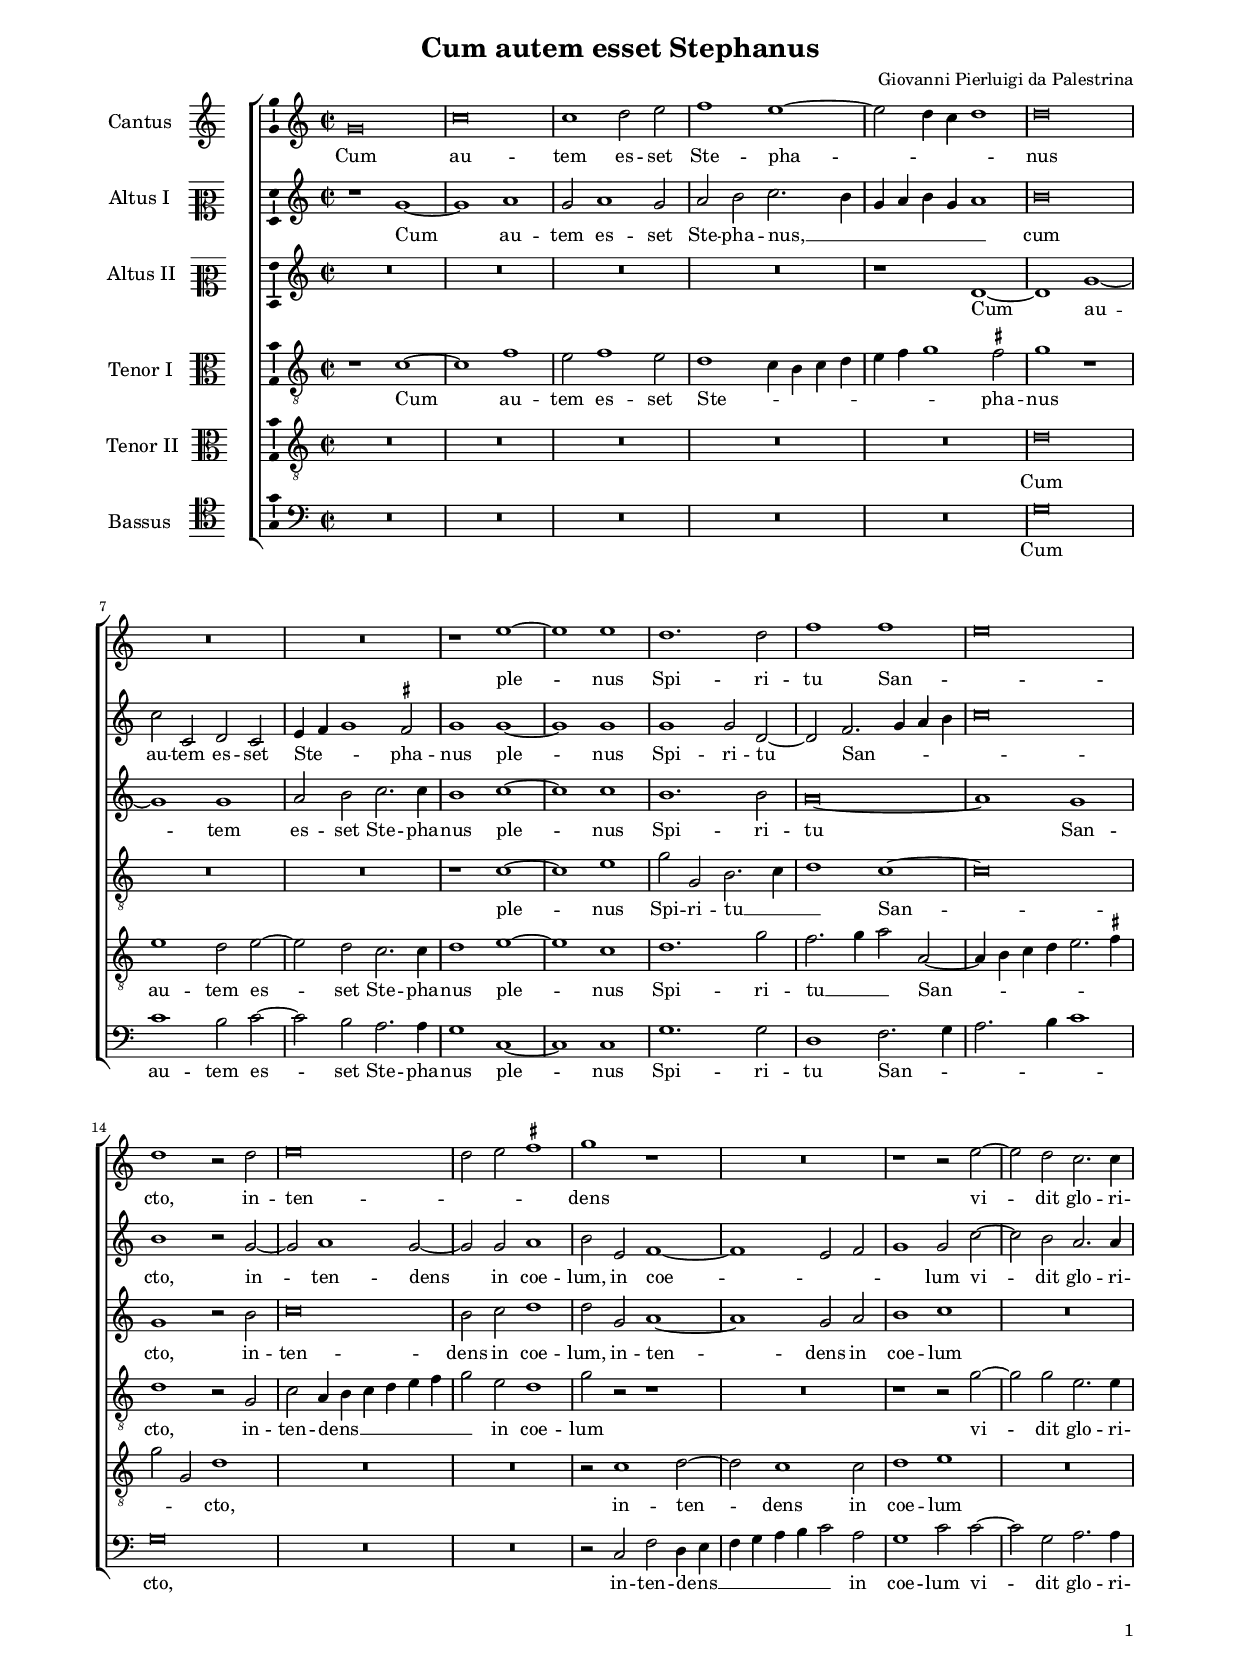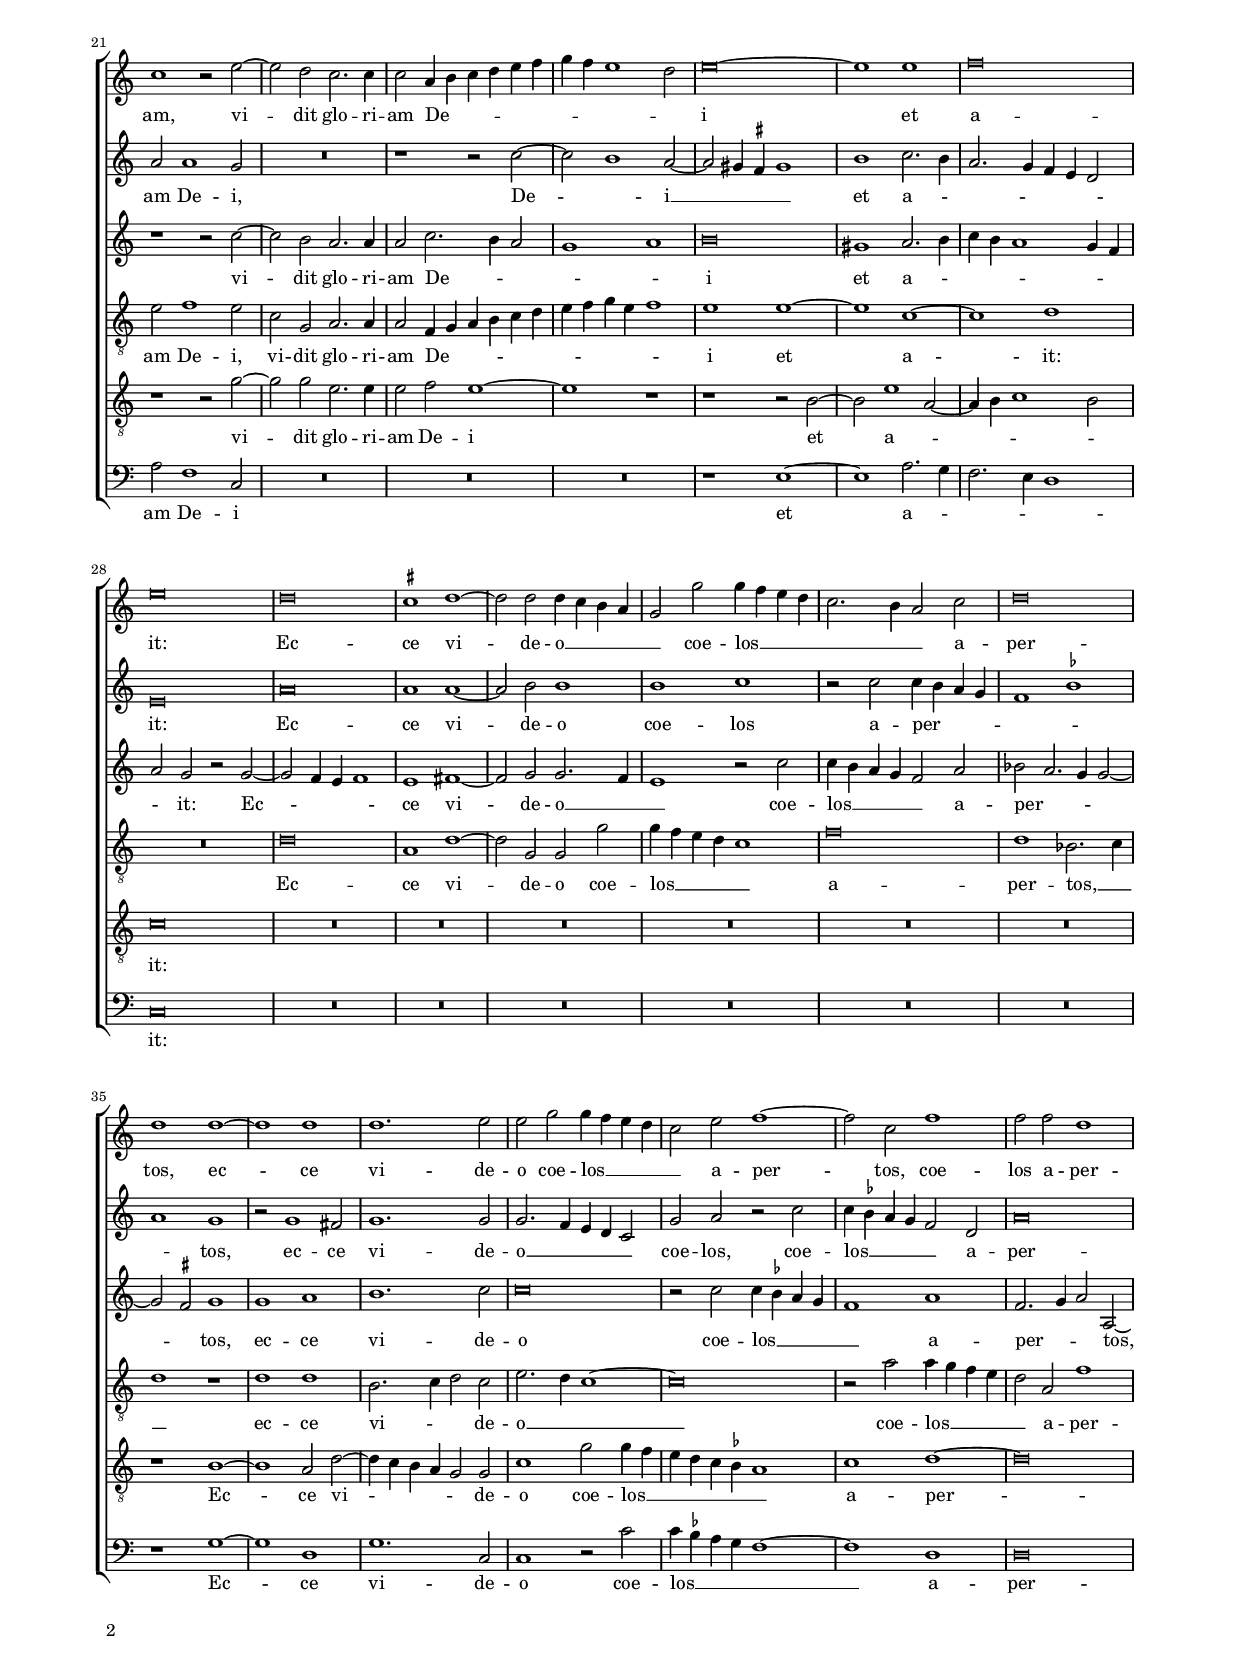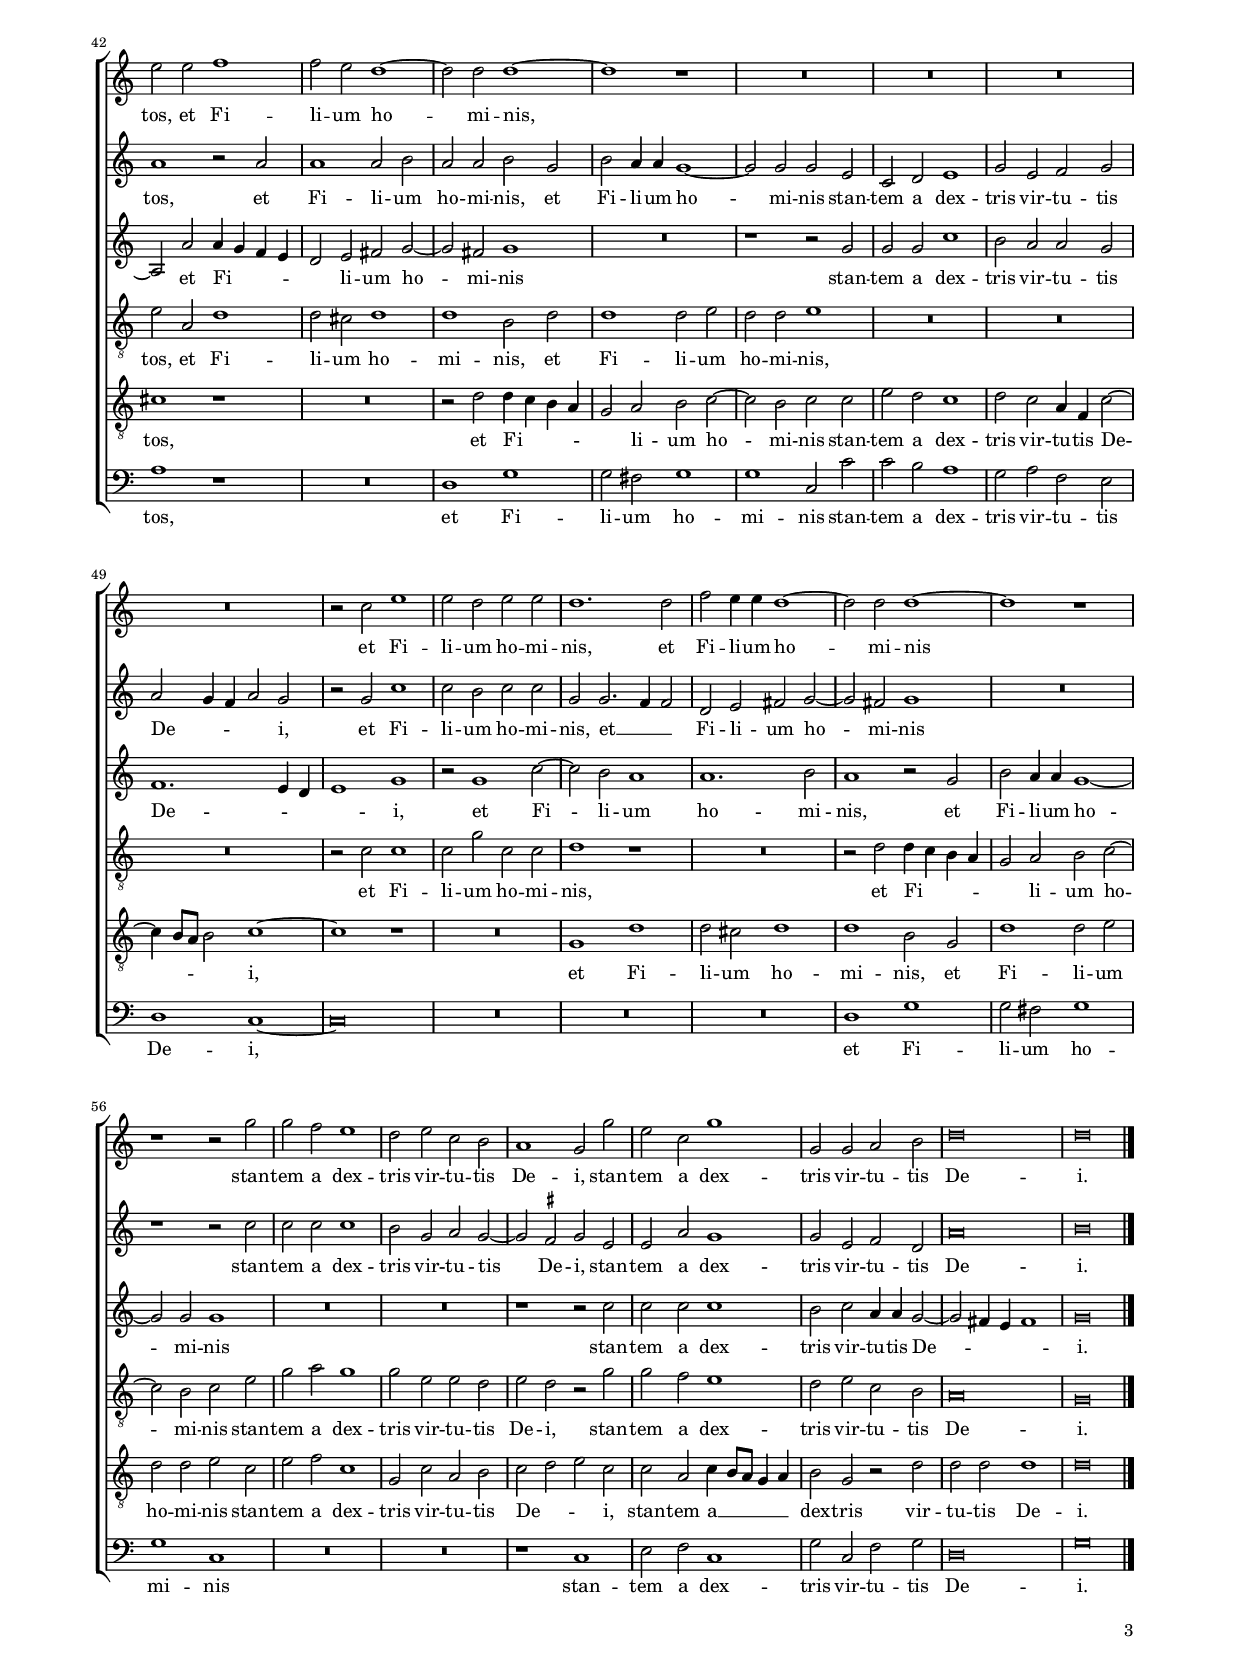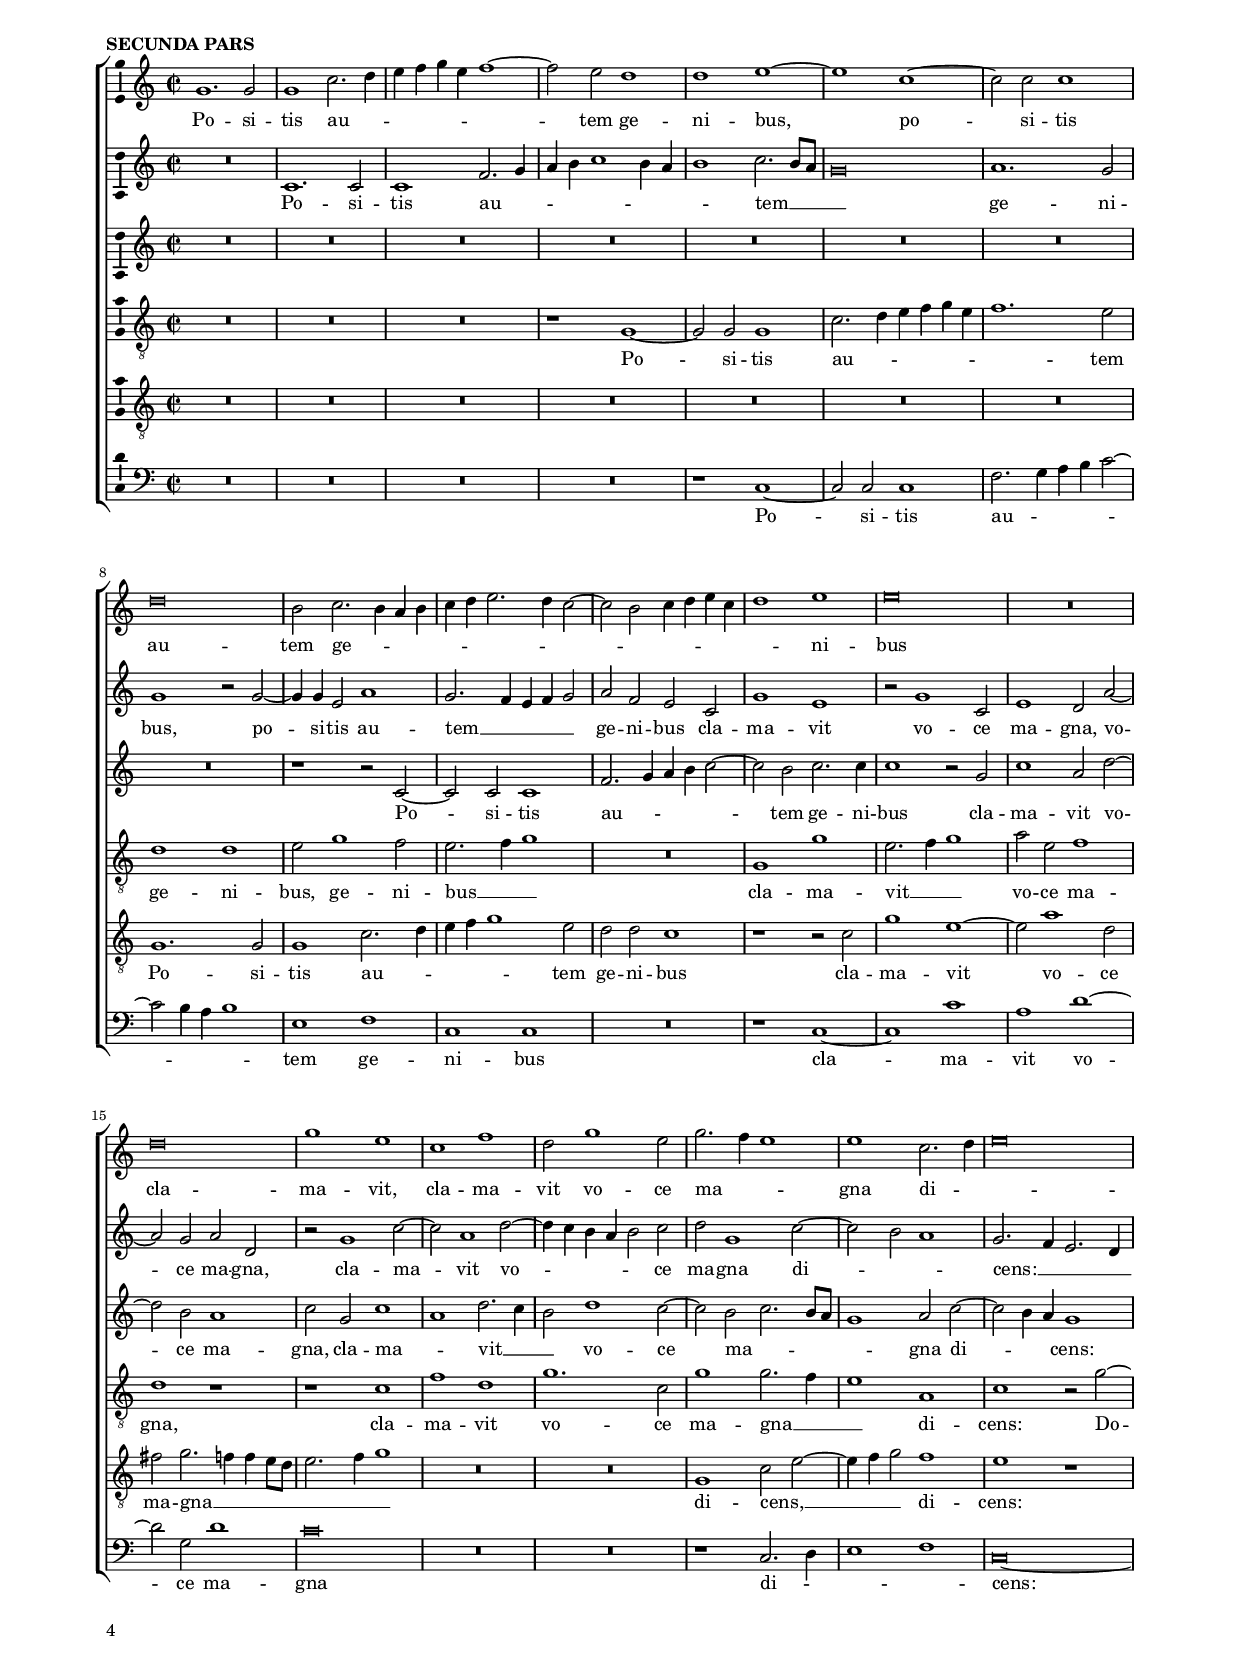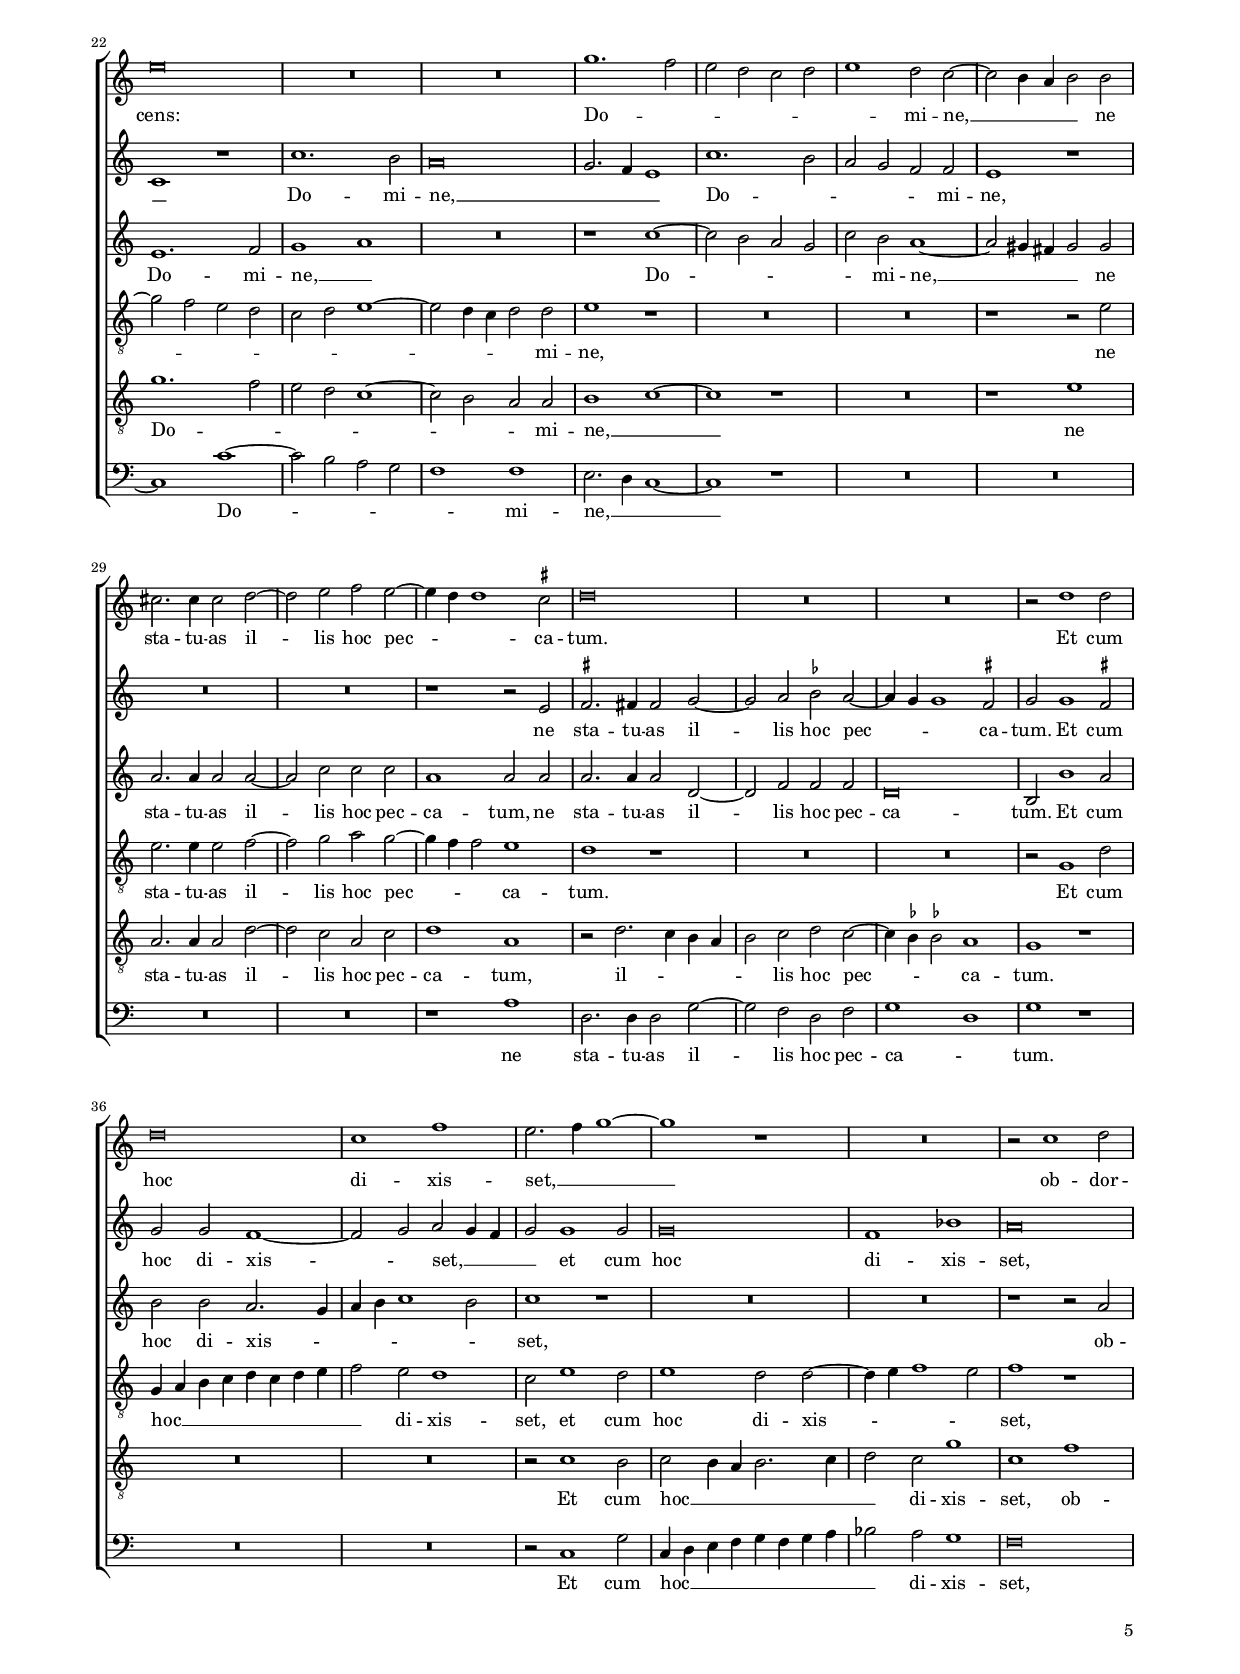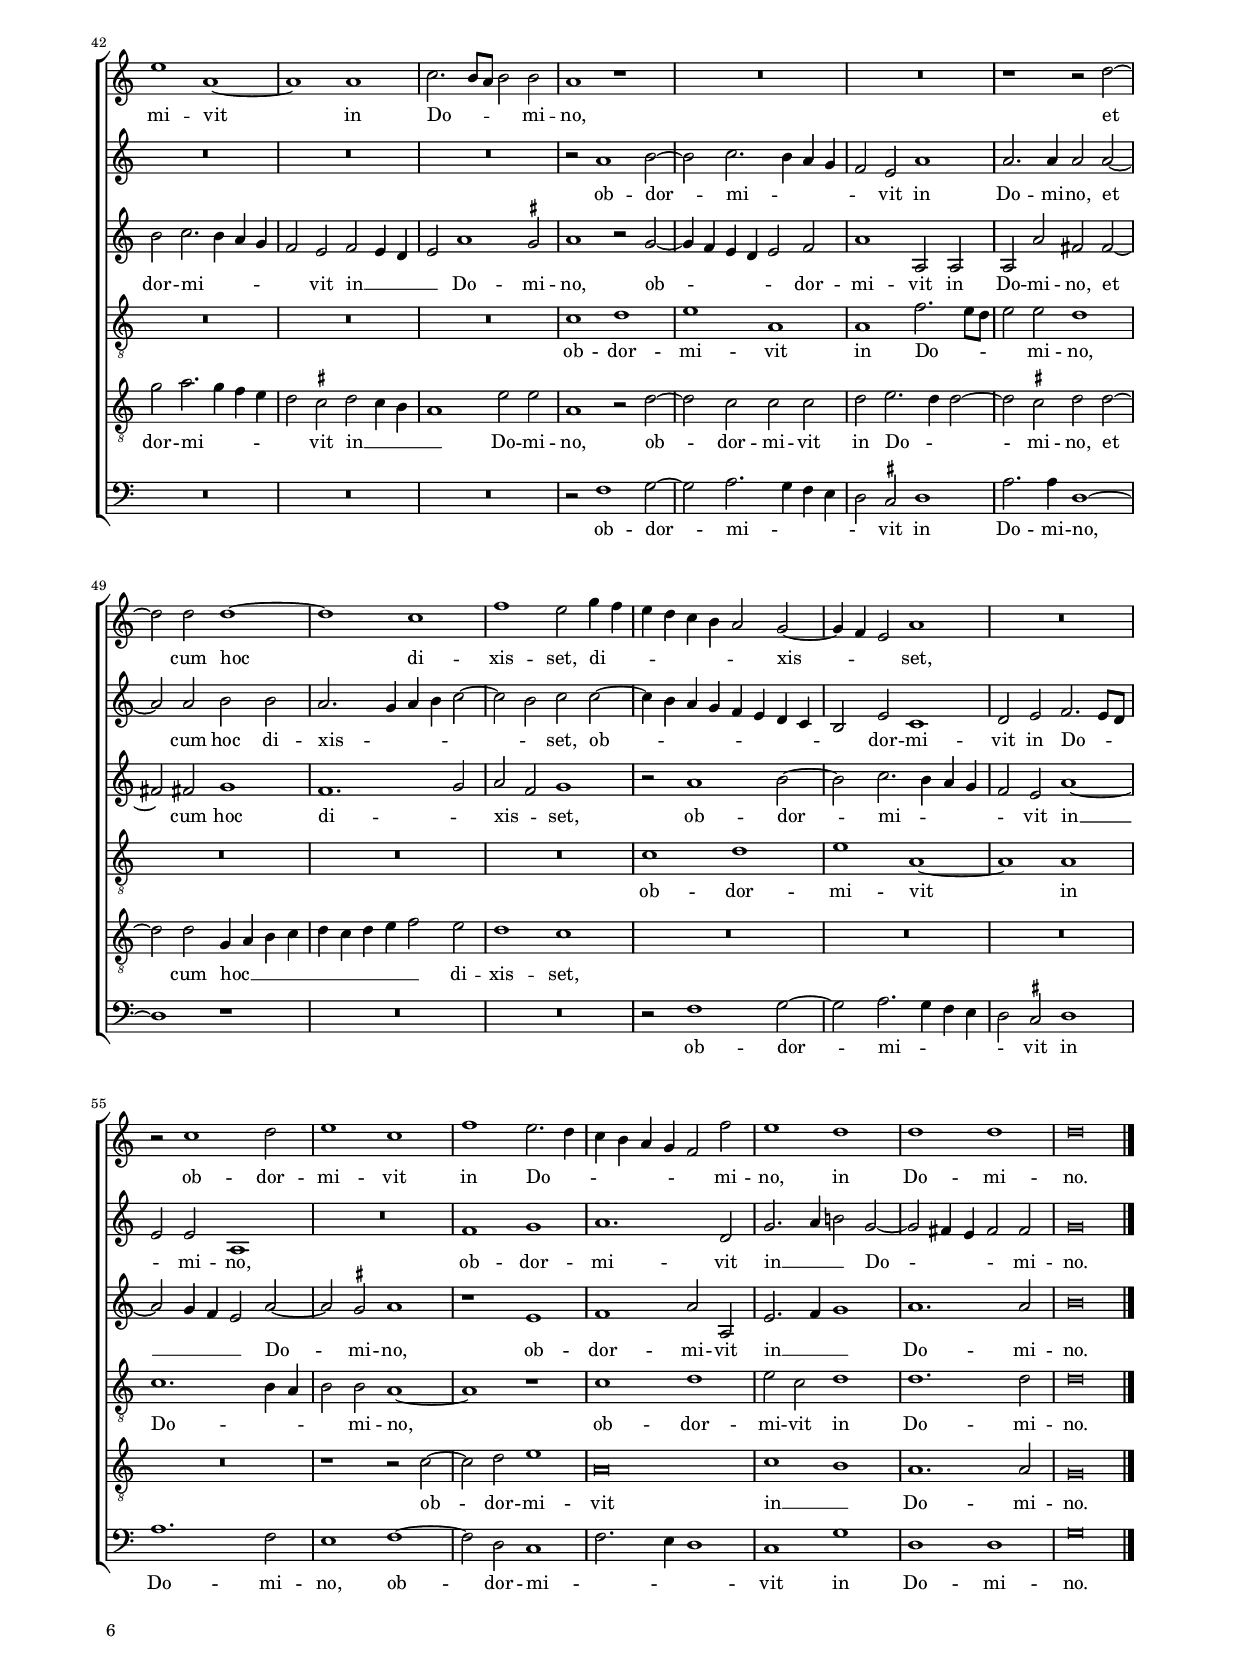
\header
{
  title="Cum autem esset Stephanus"
  composer="Giovanni Pierluigi da Palestrina"
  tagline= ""
}

\version "2.20.0"
\language deutsch
#(set-global-staff-size 15)
% #(set-default-paper-size "letter")
#(ly:set-option 'point-and-click #f)


	ficta = { \once \set suggestAccidentals = ##t }
	
	forget = #(define-music-function (music) (ly:music?) #{
		\accidentalStyle forget
		$music
		\accidentalStyle default
		#})

	m = \melisma
	me = \melismaEnd
 %	\mark \markup { \fontsize #-3 \note  #"1" #1 = \fontsize #-3 \note #"1." #1 }


\paper
	{
	top-margin = 1.5 \cm
	bottom-margin = 1 \cm
	left-margin = 1.8 \cm
	right-margin = 1.8 \cm
	ragged-bottom = ##f
	ragged-last-bottom = ##t
	print-page-number = ##f
	score-system-spacing = #'((basic-distance . 17) (minimum-distance . 14) (padding . 5) (strechability . 250))
	system-system-spacing = #'((basic-distance . 17) (minimum-distance . 14) (padding . 5) (strechability . 250))
    oddFooterMarkup=\markup   \fill-line { "" \fromproperty #'page:page-number-string }
    evenFooterMarkup=\markup  \fill-line { \fromproperty #'page:page-number-string "" }
    last-bottom-spacing = #'((basic-distance . 12) (minimum-distance . 7) (padding . 4))
	systems-per-page = 3
    page-count = 6
%	min-systems-per-page = 3
	}

global = {
	\key c \major
	\time 2/2 \set Score.measureLength = #(ly:make-moment 2/1)
    \set Score.tempoHideNote = ##t
    \tempo 2 = 90
    \skip 1*2*63  \bar "|."
	}


incipitcantus = \markup { \score {
	{
	\set Staff.instrumentName = \markup { \fontsize #1 "Cantus" }
	\key c \major
	\clef violin
	s4 \bar ""
	}
	\layout  {
	raggedright = ##t
	indent = 1.6 \cm
	line-width = 2.2 \cm
	\context { \Staff \remove Time_signature_engraver }
	\override Staff.Clef.Y-extent = #'(0 . 0)
	}} \hspace #1 }
      
      
incipitaltus = \markup { \score {
	{
	\set Staff.instrumentName = \markup { \fontsize #1 "Altus I" }
	\key c \major
	\clef mezzosoprano
	s4 \bar ""
	}
	\layout  {
	raggedright = ##t
	indent = 1.6 \cm
	line-width = 2.2 \cm
	\context { \Staff \remove Time_signature_engraver }
	\override Staff.Clef.Y-extent = #'(0 . 0)
	}} \hspace #1 }


incipitsextus = \markup { \score {
	{
	\set Staff.instrumentName = \markup { \fontsize #1 "Altus II" }
	\key c \major
	\clef mezzosoprano
	s4 \bar ""
	}
	\layout  {
	raggedright = ##t
	indent = 1.6 \cm
	line-width = 2.2 \cm
	\context { \Staff \remove Time_signature_engraver }
	\override Staff.Clef.Y-extent = #'(0 . 0)
	}} \hspace #1 }


incipittenor = \markup { \score {
	{
	\set Staff.instrumentName = \markup { \fontsize #1 "Tenor I" }
	\key c \major
	\clef alto
	s4 \bar ""
	}
	\layout  {
	raggedright = ##t
	indent = 1.6 \cm
	line-width = 2.2 \cm
	\context { \Staff \remove Time_signature_engraver }
	\override Staff.Clef.Y-extent = #'(0 . 0)
	}} \hspace #1 }
      
      
incipitquintus = \markup { \score {
	{
	\set Staff.instrumentName = \markup { \fontsize #1 "Tenor II" }
	\key c \major
	\clef alto
	s4 \bar ""
	}
	\layout  {
	raggedright = ##t
	indent = 1.6 \cm
	line-width = 2.2 \cm
	\context { \Staff \remove Time_signature_engraver }
	\override Staff.Clef.Y-extent = #'(0 . 0)
	}} \hspace #1 }
      
      
incipitbassus = \markup { \score {
	{
	\set Staff.instrumentName = \markup { \fontsize #1 "Bassus" }
	\key c \major
	\clef tenor
	s4 \bar ""
	}
	\layout  {
	raggedright = ##t
	indent = 1.6 \cm
	line-width = 2.2 \cm
	\context { \Staff \remove Time_signature_engraver }
	\override Staff.Clef.Y-extent = #'(0 . 0)
	}} \hspace #1 }


cantus =  \relative c''
	{
	g\breve
	c\breve
	c1 d2 e
	f1 e~
%5
	e2 d4 c d1 |
	d\breve
	R\breve
	R\breve
	r1 e~
%10
	e1 e |
	d1. d2
	f1 f
	e\breve
	d1 r2 d
%15
	e\breve |
	d2 e \ficta fis1
	g1 r
	R\breve
	r1 r2 e~
%20
	e2 d c2. c4 |
	c1 r2 e~
	e2 d c2. c4
	c2 a4 h c d e f
	g4 f e1 d2
%25
	e\breve~ |
	e1 e
	f\breve
	e\breve
	d\breve
%30
	\ficta cis1 d~ |
	d2 d d4 c h a
	g2 g' g4 f e d
	c2. h4 a2 c
	d\breve
%35
	d1 d~ |
	d1 d
    d1. e2	
	e2 g g4 f e d
	c2 e f1~
%40
	f2 c f1 |
	f2 f d1
	e2 e f1
	f2 e d1~
	d2 d d1~
%45
	d1 r |
	R\breve
	R\breve
	R\breve
	R\breve
%50
	r2 c e1 |
	e2 d e e
	d1. d2
	f2 e4 e d1~
	d2 d d1~
%55
	d1 r |
	r1 r2 g
	g2 f e1
	d2 e c h
	a1 g2 g'
%60
	e2 c g'1 |
	g,2 g a h
	d\breve
	d\breve |
	}


altus = \relative c'
	{
	r1 g'~
	g1 a
	g2 a1 g2
	a2 h c2. h4
%5
	g4 a h g a1 |
	h\breve
	c2 c, d c
	e4 f g1 \ficta fis2
	g1 g~
%10
	g1 g |
	g1 g2 d~
	d2 f2. g4 a h
	c\breve
	h1 r2 g~
%15
	g2 a1 g2~ |
	g2 g a1
	h2 e, f1~
	f1 e2 f
	g1 g2 c~
%20
	c2 h a2. a4 |
	a2 a1 g2
	R\breve
	r1 r2 c~
	c2 h1 a2~
%25
	a2 gis4 \ficta fis gis1 |
	h1 c2. h4
	a2. g4 f e d2
	e\breve
	a\breve
%30
	a1 a~ |
	a2 h h1
	h1 c
	r2 c c4 h a g
	f1 \ficta b
%35
	a1 g |
	r2 g1 fis2
	g1. g2
	g2. f4 e d c2
	g'2 a r c
%40
	c4 \ficta b a g f2 d |
	a'\breve
	a1 r2 a
	a1 a2 h
	a2 a h g
%45
	h2 a4 a g1~ |
	g2 g g e
	c2 d e1
	g2 e f g
	a2 g4 f a2 g
%50
	r2 g c1 |
	c2 h c c
	g2 g2. f4 f2
	d2 e fis g~
	g2 fis g1
%55
	R\breve |
	r1 r2 c
	c2 c c1
	h2 g a g~
	g2 \ficta fis g e
%60
	e2 a g1 |
	g2 e f d
	a'\breve
	h\breve |
	}


sextus =  \relative c'
    {
	R\breve
	R\breve
	R\breve
	R\breve
%5
	r1 d~ |
	d1 g~
	g1 g
	a2 h c2. c4
	h1 c~
%10
	c1 c |
	h1. h2
	a\breve~
	a1 g
	g1 r2 h
%15
	c\breve |
	h2 c d1
	d2 g, a1~
	a1 g2 a
	h1 c
%20
	R\breve |
	r1 r2 c~
	c2 h a2. a4
	a2 c2. h4 a2
	g1 a
%25
	h\breve |
	gis1 a2. h4
	c4 h a1 g4 f
	a2 g r g~
	g2 f4 e f1
%30
	e1 fis~ |
	fis2 g g2. \forget f4
	e1 r2 c'
	c4 h a g f2 a
	b2 a2. g4 g2~
%35
	g2 \ficta fis g1 |
	g1 a
	h1. c2
	c\breve
	r2 c c4 \ficta b a g
%40
	f1 a |
	f2. g4 a2 a,~
	a2 a' a4 g f e
	d2 e fis g~
	g2 fis g1
%45
	R\breve |
	r1 r2 g
	g2 g c1
	h2 a a g
	f1. e4 d
%50
	e1 g |
	r2 g1 c2~
	c2 h a1
	a1. h2
	a1 r2 g
%55
	h2 a4 a g1~ |
	g2 g g1
	R\breve
	R\breve
	r1 r2 c
%60
	c2 c c1 |
	h2 c a4 a g2~
	g2 fis4 e fis1
	g\breve |
	}


tenor =  \relative c'
	{
	r1 c~
	c1 f
	e2 f1 e2
	d1 c4 h c d
%5
	e4 f g1 \ficta fis2 |
	g1 r
	R\breve
	R\breve
	r1 c,~
%10
	c1 e |
	g2 g, h2. c4
	d1 c~
	c\breve
	d1 r2 g,
%15
	c2 a4 h c d e f |
	g2 e d1
	g2 r r1
	R\breve
	r1 r2 g~
%20
	g2 g e2. e4 |
	e2 f1 e2
	c2 g a2. a4
	a2 f4 g a h c d
	e4 f g e f1
%25
	e1 e~ |
	e1 c~
	c1 d
	R\breve
	d\breve
%30
	a1 d~ |
	d2 g, g g'
	g4 f e d c1
	f\breve
	d1 b2. c4
%35
	d1 r |
	d1 d
	h2. c4 d2 c
	e2. d4 c1~
	c\breve
%40
	r2 a' a4 g f e |
	d2 a f'1
	e2 a, d1
	d2 cis d1
	d1 h2 d
%45
	d1 d2 e |
	d2 d e1
	R\breve
	R\breve
	R\breve
%50
	r2 c c1 |
	c2 g' c, c
	d1 r
	R\breve
	r2 d d4 c h a
%55
	g2 a h c~ |
	c2 h c e
	g2 a g1
	g2 e e d
	e2 d r g
%60
	g2 f e1 |
	d2 e c h
	a\breve
	g\breve |
	}


quintus  =  \relative c'
	{
	R\breve
	R\breve
	R\breve
	R\breve
%5
	R\breve |
	d\breve
	e1 d2 e~
	e2 d c2. c4
	d1 e~
%10
	e1 c |
	d1. g2
	f2. g4 a2 a,~
	a4 h c d e2. \ficta fis4
	g2 g, d'1
%15
	R\breve |
	R\breve
	r2 c1 d2~
	d2 c1 c2
	d1 e
%20
	R\breve |
	r1 r2 g~
	g2 g e2. e4
	e2 f e1~
	e1 r
%25
	r1 r2 h~ |
	h2 e1 a,2~
	a4 h c1 h2
	c\breve
	R\breve
%30
	R\breve |
	R\breve
	R\breve
	R\breve
	R\breve
%35
	r1 h~ |
	h1 a2 d~
	d4 c h a g2 g
	c1 g'2 g4 f
	e4 d c \ficta b a1
%40
	c1 d~ |
	d\breve
	cis1 r
	R\breve
	r2 d d4 c h a
%45
	g2 a h c~ |
	c2 h c c
	e2 d c1
	d2 c a4 f c'2~
	c4 h8 a h2 c1~
%50
	c1 r |
	R\breve
	g1 d'
	d2 cis d1
	d1 h2 g
%55
	d'1 d2 e |
	d2 d e c
	e2 f c1
	g2 c a h
	c2 d e c
%60
	c2 a c4 h8 a g4 a |
	h2 g r d'
	d2 d d1
	d\breve |
	}


bassus  =  \relative c
	{
	R\breve
	R\breve
	R\breve
	R\breve
%5
	R\breve |
	g'\breve
	c1 h2 c~
	c2 h a2. a4
	g1 c,~
%10
	c1 c |
	g'1. g2
	d1 f2. g4
	a2. h4 c1
	g\breve
%15
	R\breve |
	R\breve
	r2 c, f d4 e
	f4 g a h c2 a
	g1 c2 c~
%20
	c2 g a2. a4 |
	a2 f1 c2
	R\breve
	R\breve
	R\breve
%25
	r1 e~ |
	e1 a2. g4
	f2. e4 d1
	c\breve
	R\breve
%30
	R\breve |
	R\breve
	R\breve
	R\breve
	R\breve
%35
	r1 g'~ |
	g1 d
	g1. c,2
	c1 r2 c'
	c4 \ficta b a g f1~
%40
	f1 d |
	d\breve
	a'1 r
	R\breve
	d,1 g
%45
	g2 fis g1 |
	g1 c,2 c'
	c2 h a1
	g2 a f e
	d1 c~
%50
	c\breve |
	R\breve
	R\breve
	R\breve
	d1 g
%55
	g2 fis g1 |
	g1 c,
	R\breve
	R\breve
	r1 c
%60
	e2 f c1 |
	g'2 c, f g
	d\breve
	g\breve |
	}


lyricscantus = \lyricmode {
	Cum au -- tem es -- set Ste -- pha -- _ _ _ nus
    ple -- nus Spi -- ri -- tu San -- _ cto,
    in -- ten -- _ _ _ dens
    vi -- dit glo -- ri -- am,
    vi -- dit glo -- ri -- am De -- _ _ _ _ _ _ _ _ _ i
    et a -- it:
    Ec -- ce vi -- de -- o __ _ _ _ _ coe -- los __ _ _ _ _ _ _ a -- per -- tos,
    ec -- ce vi -- de -- o coe -- los __ _ _ _ _ a -- per -- tos,
    coe -- los a -- per -- tos,
    et Fi -- li -- um ho -- mi -- nis,
    et Fi -- li -- um ho -- mi -- nis,
    et Fi -- li -- um ho -- mi -- nis
    stan -- tem a dex -- tris vir -- tu -- tis De -- i,
    stan -- tem a dex -- tris vir -- tu -- tis De -- i.
	}


lyricsaltus = \lyricmode {
	Cum au -- tem es -- set Ste -- pha -- nus, __ _ _ _ _ _ _ 
    cum au -- tem es -- set Ste -- _ _ pha -- nus
    ple -- nus Spi -- ri -- tu San -- _ _ _ _ cto,
    in -- ten -- dens in coe -- lum,
    in coe -- _ _ _ lum
    vi -- dit glo -- ri -- am De -- i,
    De -- _ i __ _ _ _ 
    et a -- _ _ _ _ _ _ it:
    Ec -- ce vi -- de -- o coe -- los a -- per -- _ _ _ _ _ _ tos,
    ec -- ce vi -- de -- o __ _ _ _ _ coe -- los,
    coe -- los __ _ _ _ _ a -- per -- tos,
    et Fi -- li -- um ho -- mi -- nis,
    et Fi -- li -- um ho -- mi -- nis
    stan -- tem a dex -- tris vir -- tu -- tis De -- _ _ _ i,
    et Fi -- li -- um ho -- mi -- nis,
    et __ _ _ Fi -- li -- um ho -- mi -- nis
    stan -- tem a dex -- tris vir -- tu -- tis De -- i,
    stan -- tem a dex -- tris vir -- tu -- tis De -- i.
	}
	
	
lyricssextus = \lyricmode {
	Cum au -- tem es -- set Ste -- pha -- nus
    ple -- nus Spi -- ri -- tu San -- cto,
    in -- ten -- dens in coe -- lum,
    in -- ten -- dens in coe -- lum
    vi -- dit glo -- ri -- am De -- _ _ _ _ i
    et a -- _ _ _ _ _ _ _ it:
    Ec -- _ _ _ ce vi -- de -- o __ _ _ coe -- los __ _ _ _ _ a -- per -- _ _ _ _ tos,
    ec -- ce vi -- de -- o coe -- los __ _ _ _ _ a -- per -- _ _ tos,
    et Fi -- _ _ _ _ li -- um ho -- mi -- nis
    stan -- tem a dex -- tris vir -- tu -- tis De -- _ _ _ i,
    et Fi -- li -- um ho -- mi -- nis,
    et Fi -- li -- um ho -- mi -- nis
    stan -- tem a dex -- tris vir -- tu -- tis De -- _ _ _ i.
	}


lyricstenor = \lyricmode {
	Cum au -- tem es -- set Ste -- _ _ _ _ _ _ _ pha -- nus
    ple -- nus Spi -- ri -- tu __ _ _ San -- cto,
    in -- ten -- dens __ _ _ _ _ _ _ in coe -- lum
    vi -- dit glo -- ri -- am De -- i,
    vi -- dit glo -- ri -- am De -- _ _ _ _ _ _ _ _ _ _ i
    et a -- it:
    Ec -- ce vi -- de -- o coe -- los __ _ _ _ _ a -- per -- tos, __ _ _
    ec -- ce vi -- _ _ de -- o __ _ _ coe -- los __ _ _ _ _ a -- per -- tos,
    et Fi -- li -- um ho -- mi -- nis,
    et Fi -- li -- um ho -- mi -- nis,
    et Fi -- li -- um ho -- mi -- nis,
    et Fi -- _ _ _ _ li -- um ho -- mi -- nis
    stan -- tem a dex -- tris vir -- tu -- tis De -- i,
    stan -- tem a dex -- tris vir -- tu -- tis De -- i.
	}


lyricsquintus = \lyricmode {
	Cum au -- tem es -- set Ste -- pha -- nus
    ple -- nus Spi -- ri -- tu __ _ _ San -- _ _ _ _ _ _ _ cto,
    in -- ten -- dens in coe -- lum
    vi -- dit glo -- ri -- am De -- i
    et a -- _ _ _ _ it:
    Ec -- ce vi -- _ _ _ _ de -- o coe -- los __ _ _ _ _ _ _ a -- per -- tos,
    et Fi -- _ _ _ _ li -- um ho -- mi -- nis
    stan -- tem a dex -- tris vir -- tu -- tis De -- _ _ _ i,
    et Fi -- li -- um ho -- mi -- nis,
    et Fi -- li -- um ho -- mi -- nis
    stan -- tem a dex -- tris vir -- tu -- tis De -- _ _ i,
    stan -- tem a __ _ _ _ _ dex -- tris vir -- tu -- tis De -- i.
	}


lyricsbassus = \lyricmode {
	Cum au -- tem es -- set Ste -- pha -- nus
    ple -- nus Spi -- ri -- tu San -- _ _ _ _ cto,
    in -- ten -- dens __ _ _ _ _ _ _ in coe -- lum
    vi -- dit glo -- ri -- am De -- i
    et a -- _ _ _ _ it:
    Ec -- ce vi -- de -- o coe -- los __ _ _ _ _ a -- per -- tos,
    et Fi -- li -- um ho -- mi -- nis
    stan -- tem a dex -- tris vir -- tu -- tis De -- i,
    et Fi -- li -- um ho -- mi -- nis
    stan -- tem a dex -- tris vir -- tu -- tis De -- i.
	}


\score
{  
    \transpose c c {
	\new ChoirStaff \with { \override StaffGrouper.staff-staff-spacing.basic-distance = #12 }
	<<

	\new Staff << \global
	\new Voice="v1" {
		\set Staff.instrumentName=\incipitcantus
		\set Staff.midiInstrument = "reed organ"
		\clef "violin"
		\cantus }
	\new Lyrics \lyricsto "v1" {\lyricscantus }
	>>


	\new Staff << \global
	\new Voice="v2" {
		\set Staff.instrumentName=\incipitaltus
		\set Staff.midiInstrument = "reed organ"
        \clef "violin" % "G_8"
		\altus}
	\new Lyrics \lyricsto "v2" {\lyricsaltus }
	>>    
    

	\new Staff << \global
	\new Voice="v6" {
		\set Staff.instrumentName=\incipitsextus
		\set Staff.midiInstrument = "reed organ"
        \clef "violin" % "G_8"
		\sextus}
	\new Lyrics \lyricsto "v6" {\lyricssextus }
	>>


	\new Staff << \global
	\new Voice="v3" {
		\set Staff.instrumentName=\incipittenor
		\set Staff.midiInstrument = "reed organ"
		\clef "G_8"
		\tenor }
	\new Lyrics \lyricsto "v3" {\lyricstenor }
	>>


	\new Staff << \global
	\new Voice="v5" {
		\set Staff.instrumentName=\incipitquintus
		\set Staff.midiInstrument = "reed organ"
		\clef "G_8"
		\quintus}
	\new Lyrics \lyricsto "v5" {\lyricsquintus }
	>>


	\new Staff << \global
	\new Voice="v4" {
		\set Staff.instrumentName=\incipitbassus
		\set Staff.midiInstrument = "reed organ"
		\clef "bass" 
		\bassus }
	\new Lyrics \lyricsto "v4" {\lyricsbassus}
	>>

	>>
	} % transpose

	\layout
	{
	indent = 2.6 \cm
%	\context { \Lyrics \override VerticalAxisGroup.nonstaff-relatedstaff-spacing.padding = #2 }
%	\context { \Lyrics \override LyricText.font-size = #1 }
  	\context { \Staff \consists "Ambitus_engraver" }
	\context { \Staff \override TimeSignature.break-visibility = #end-of-line-invisible }
%	\context { \Staff \override InstrumentName.X-offset = #'-25 }
%	\context { \Voice \override Slur.transparent = ##t }
	\context { \Score \override BarNumber.padding = #2 }
	\context { \Voice \override NoteHead.style = #'baroque }
	}

\midi
	{
	}

}

%%%%%%%%%%%%%%%%%%%%  SECUNDA PARS   %%%%%%%%%%%%%%%%%%%%


global = {
	\key c \major
	\time 2/2 \set Score.measureLength = #(ly:make-moment 2/1)
    \set Score.tempoHideNote = ##t
    \tempo 2 = 90
    \skip 1*2*61 \bar "|."
	}


cantus =  \relative c''
	{
	g1. g2
	g1 c2. d4
	e4 f g e f1~
	f2 e d1
%5
	d1 e~ |
	e1 c~
	c2 c c1
	d\breve
	h2 c2. h4 a h
%10
	c4 d e2. d4 c2~ |
	c2 h c4 d e c
	d1 e
	e\breve
	R\breve
%15
	d\breve |
	g1 e
	c1 f
	d2 g1 e2
	g2. f4 e1
%20
	e1 c2. d4 |
	e\breve
	e\breve
	R\breve
	R\breve
%25
	g1. f2 |
	e2 d c d
	e1 d2 c~
	c2 h4 a h2 h
	cis2. cis4 cis2 d~
%30
	d2 e f e~ |
	e4 d d1 \ficta cis2
	d\breve
	R\breve
	R\breve
%35
	r2 d1 d2 |
	d\breve
	c1 f
	e2. f4 g1~
	g1 r
%40
	R\breve |
	r2 c,1 d2
	e1 a,~
	a1 a
	c2. h8 a h2 h
%45
	a1 r |
	R\breve
	R\breve
	r1 r2 d~
	d2 d d1~
%50
	d1 c |
	f1 e2 g4 f
	e4 d c h a2 g~
	g4 f e2 a1
	R\breve
%55
	r2 c1 d2 |
	e1 c
	f1 e2. d4
	c4 h a g f2 f'
	e1 d
%60
	d1 d |
	d\breve |
	}


altus = \relative c'
	{
	R\breve
	c1. c2
	c1 f2. g4
	a4 h c1 h4 a
%5
	h1 c2. h8 a |
	g\breve
	a1. g2
	g1 r2 g~
	g4 g e2 a1
%10
	g2. f4 e f g2 |
	a2 f e c
	g'1 e
	r2 g1 c,2
	e1 d2 a'~
%15
	a2 g a d, |
	r2 g1 c2~
	c2 a1 d2~
	d4 c h a h2 c
	d2 g,1 c2~
%20
	c2 h a1 |
	g2. f4 e2. d4
	c1 r
	c'1. h2
	a\breve
%25
	g2. f4 e1 |
	c'1. h2
	a2 g f f
	e1 r
	R\breve
%30
	R\breve |
	r1 r2 e
	\ficta fis2. fis!4 fis2 g~
	g2 a \ficta b a~
	a4 g g1 \ficta fis2
%35
	g2 g1 \ficta fis2 |
	g2 g f1~
	f2 g a g4 f
	g2 g1 g2
	g\breve
%40
	f1 b |
	a\breve
	R\breve
	R\breve
	R\breve
%45
	r2 a1 h2~ |
	h2 c2. h4 a g
	f2 e a1
	a2. a4 a2 a~
	a2 a h h
%50
	a2. g4 a h c2~ |
	c2 h c c~
	c4 h a g f e d c
	h2 e c1
	d2 e f2. e8 d
%55
	e2 e a,1 |
	R\breve
	f'1 g
	a1. d,2
	g2. a4 h!2 g~
%60
	g2 fis4 e fis2 fis |
	g\breve |
	}


sextus =  \relative c'
    {
	R\breve
	R\breve
	R\breve
	R\breve
%5
	R\breve |
	R\breve
	R\breve
	R\breve
	r1 r2 c~
%10
	c2 c c1 |
	f2. g4 a h c2~
	c2 h c2. c4
	c1 r2 g
	c1 a2 d~
%15
	d2 h a1 |
	c2 g c1
	a1 d2. c4
	h2 d1 c2~
	c2 h c2. h8 a
%20
	g1 a2 c~ |
	c2 h4 a g1
	e1. f2
	g1 a
	R\breve
%25
	r1 c~ |
	c2 h a g
	c2 h a1~
	a2 gis4 fis gis2 gis
	a2. a4 a2 a~
%30
	a2 c c c |
	a1 a2 a
	a2. a4 a2 d,2~
	d2 f f f
	d\breve
%35
	h2 h'1 a2 |
	h2 h a2. g4
	a4 h c1 h2
	c1 r
	R\breve
%40
	R\breve |
	r1 r2 a
	h2 c2. h4 a g
	f2 e f e4 d
	e2 a1 \ficta gis2
%45
	a1 r2 g~ |
	g4 f e d e2 f
	a1 a,2 a
	a2 a' fis fis~
	fis2 fis g1
%50
	f1. g2 |
	a2 f g1
	r2 a1 h2~
	h2 c2. h4 a g
	f2 e a1~
%55
	a2 g4 f e2 a~ |
	a2 \ficta gis a1
	r1 e
	f1 a2 a,
	e'2. f4 g1
%60
	a1. a2 |
	h\breve |
	}


tenor =  \relative c'
	{
	R\breve
	R\breve
	R\breve
	r1 g~
%5
	g2 g g1 |
	c2. d4 e f g e
	f1. e2
	d1 d
	e2 g1 f2
%10
	e2. f4 g1 |
	R\breve
	g,1 g'
	e2. f4 g1
	a2 e f1
%15
	d1 r |
	r1 c
	f1 d
	g1. c,2
	g'1 g2. f4
%20
	e1 a, |
	c1 r2 g'~
	g2 f e d
	c2 d e1~
	e2 d4 c d2 d
%25
	e1 r |
	R\breve
	R\breve
	r1 r2 e
	e2. e4 e2 f~
%30
	f2 g a g~ |
	g4 f f2 e1
	d1 r
	R\breve
	R\breve
%35
	r2 g,1 d'2 |
	g,4 a h c d c d e
	f2 e d1
	c2 e1 d2
	e1 d2 d~
%40
	d4 e f1 e2 |
	f1 r
	R\breve
	R\breve
	R\breve
%45
	c1 d |
	e1 a,
	a1 f'2. e8 d
	e2 e d1
	R\breve
%50
	R\breve |
	R\breve
	c1 d
	e1 a,~
	a1 a
%55
	c1. h4 a |
	h2 h a1~
	a1 r
	c1 d
	e2 c d1
%60
	d1. d2 |
	d\breve |
	}


quintus  =  \relative c'
	{
	R\breve
	R\breve
	R\breve
	R\breve
%5
	R\breve |
	R\breve
	R\breve
	g1. g2
	g1 c2. d4
%10
	e4 f g1 e2 |
	d2 d c1
	r1 r2 c
	g'1 e~
	e2 a1 d,2
%15
	fis2 g2. f4 f e8 d |
	e2. f4 g1
	R\breve
	R\breve
	g,1 c2 e~
%20
	e4 f g2 f1 |
	e1 r
	g1. f2
	e2 d c1~
	c2 h a a
%25
	h1 c~ |
	c1 r
	R\breve
	r1 e
	a,2. a4 a2 d~
%30
	d2 c a c |
	d1 a
	r2 d2. c4 h a
	h2 c d c~
	c4 \ficta b \ficta b!2 a1
%35
	g1 r |
	R\breve
	R\breve
	r2 c1 h2
	c2 h4 a h2. c4
%40
	d2 c g'1 |
	c,1 f
	g2 a2. g4 f e
	d2 \ficta cis d2 \forget c4 h
	a1 e'2 e
%45
	a,1 r2 d~ |
	d2 c c c
	d2 e2. d4 d2~
	d2 \ficta cis d d~
	d2 d g,4 a h c
%50
	d4 c d e f2 e |
	d1 c
	R\breve
	R\breve
	R\breve
%55
	R\breve |
	r1 r2 c~
	c2 d e1
	a,\breve
	c1 h
%60
	a1. a2 |
	g\breve |
	}


bassus  =  \relative c
	{
	R\breve
	R\breve
	R\breve
	R\breve
%5
	r1 c~ |
	c2 c c1
	f2. g4 a h c2~
	c2 h4 a h1
	e,1 f
%10
	c1 c |
	R\breve
	r1 c~
	c1 c'
	a1 d~
%15
	d2 g, d'1 |
	c\breve
	R\breve
	R\breve
	r1 c,2. d4
%20
	e1 f |
	c\breve~
	c1 c'~
	c2 h a g
	f1 f
%25
	e2. d4 c1~ |
	c1 r
	R\breve
	R\breve
	R\breve
%30
	R\breve |
	r1 a'
	d,2. d4 d2 g~
	g2 f d f
	g1 d
%35
	g1 r |
	R\breve
	R\breve
	r2 c,1 g'2
	c,4 d e f g f g a
%40
	b2 a g1 |
	f\breve
	R\breve
	R\breve
	R\breve
%45
	r2 f1 g2~ |
	g2 a2. g4 f e
	d2 \ficta cis d1
	a'2. a4 d,1~
	d1 r
%50
	R\breve |
	R\breve
	r2 f1 g2~
	g2 a2. g4 f e
	d2 \ficta cis d1
%55
	a'1. f2 |
	e1 f~
	f2 d c1
	f2. e4 d1
	c1 g'
%60
	d1 d |
	g\breve |
	}


lyricscantus = \lyricmode {
	Po -- si -- tis au -- _ _ _ _ _ _ tem ge -- ni -- bus,
    po -- si -- tis au -- tem ge -- _ _ _ _ _ _ _ _ _ _ _ _ _ _ ni -- bus
    cla -- ma -- vit,
    cla -- ma -- vit vo -- ce ma -- _ _ gna
    di -- _ _ cens:
    Do -- _ _ _ _ _ _ mi -- ne, __ _ _ _
    ne sta -- tu -- as il -- lis hoc pec -- _ _ ca -- tum.
    Et cum hoc di -- xis -- set, __ _ _
    ob -- dor -- mi -- vit in Do -- _ _ _ mi -- no,
    et cum hoc di -- xis -- set,
    di -- _ _ _ _ _ _ xis -- _ _ set,
    ob -- dor -- mi -- vit in Do -- _ _ _ _ _ _ mi -- no,
    in Do -- mi -- no.
	}


lyricsaltus = \lyricmode {
	Po -- si -- tis au -- _ _ _ _ _ _ _ tem __ _ _ _ ge -- ni -- bus,
    po -- si -- tis au -- tem __ _ _ _ _ ge -- ni -- bus
    cla -- ma -- vit vo -- ce ma -- gna,
    vo -- ce ma -- gna,
    cla -- ma -- vit vo -- _ _ _ _ ce ma -- gna
    di -- _ _ cens: __ _ _ _ _
    Do -- mi -- ne, __ _ _ _
    Do -- _ _ _ _ mi -- ne,
    ne sta -- tu -- as il -- lis hoc pec -- _ _ ca -- tum.
    Et cum hoc di -- xis -- _ set, __ _ _ _ 
    et cum hoc di -- xis -- set,
    ob -- dor -- mi -- _ _ _ _ vit in Do -- mi -- no,
    et cum hoc di -- xis -- _ _ _ _ _ set,
    ob -- _ _ _ _ _ _ _ _ dor -- mi -- vit in Do -- _ _ _ mi -- no,
    ob -- dor -- mi -- vit in __ _ _ Do -- _ _ _ mi -- no.
	}


lyricssextus = \lyricmode {
	Po -- si -- tis au -- _ _ _ _ tem ge -- ni -- bus
    cla -- ma -- vit vo -- ce ma -- gna,
    cla -- ma -- _ vit __ _ _ vo -- ce ma -- _ _ _ _ gna
    di -- _ _ cens:
    Do -- mi -- ne, __ _
    Do -- _ _ _ _ mi -- ne, __ _ _ _
    ne sta -- tu -- as il -- lis hoc pec -- ca -- tum,
    ne sta -- tu -- as il -- lis hoc pec -- ca -- tum.
    Et cum hoc di -- xis -- _ _ _ _ _ set,
    ob -- dor -- mi -- _ _ _ _ vit in __ _ _ _ Do -- mi -- no,
    ob -- _ _ _ _ dor -- mi -- vit in Do -- mi -- no,
    et cum hoc di -- _ xis -- _ set,
    ob -- dor -- mi -- _ _ _ _ vit in __ _ _ _ Do -- mi -- no,
    ob -- dor -- mi -- vit in __ _ _ Do -- mi -- no.
	}


lyricstenor = \lyricmode {
	Po -- si -- tis au -- _ _ _ _ _ _ tem ge -- ni -- bus,
    ge -- ni -- bus __ _ _
    cla -- ma -- vit __ _ _ vo -- ce ma -- gna,
    cla -- ma -- vit vo -- ce ma -- gna __ _ _
    di -- cens:
    Do -- _ _ _ _ _ _ _ _ _ mi -- ne,
    ne sta -- tu -- as il -- lis hoc pec -- _ _ ca -- tum.
    Et cum hoc __ _ _ _ _ _ _ _ _ di -- xis -- set,
    et cum hoc di -- xis -- _ _ _ set,
    ob -- dor -- mi -- vit in Do -- _ _ _ mi -- no,
    ob -- dor -- mi -- vit in Do -- _ _ _ mi -- no,
    ob -- dor -- mi -- vit in Do -- mi -- no.
	}


lyricsquintus = \lyricmode {
	Po -- si -- tis au -- _ _ _ _ tem ge -- ni -- bus
    cla -- ma -- vit vo -- ce ma -- gna __ _ _ _ _ _ _ _ 
    di -- cens, __ _ _ _ 
    di -- cens:
    Do -- _ _ _ _ _ _ mi -- ne, __ _
    ne sta -- tu -- as il -- lis hoc pec -- ca -- tum,
    il -- _ _ _ _ lis hoc pec -- _ _ ca -- tum.
    Et cum hoc __ _ _ _ _ _ di -- xis -- set,
    ob -- dor -- mi -- _ _ _ _ vit in __ _ _ _ Do -- mi -- no,
    ob -- dor -- mi -- vit in Do -- _ _ mi -- no,
    et cum hoc __ _ _ _ _ _ _ _ _ di -- xis -- set,
    ob -- dor -- mi -- vit in __ _ Do -- mi -- no.
	}


lyricsbassus = \lyricmode {
	Po -- si -- tis au -- _ _ _ _ _ _ _ tem ge -- ni -- bus
    cla -- ma -- vit vo -- ce ma -- gna
    di -- _ _ _ cens:
    Do -- _ _ _ _ mi -- ne, __ _ _ 
    ne sta -- tu -- as il -- lis hoc pec -- ca -- _ tum.
    Et cum hoc __ _ _ _ _ _ _ _ _ di -- xis -- set,
    ob -- dor -- mi -- _ _ _ _ vit in Do -- mi -- no,
    ob -- dor -- mi -- _ _ _ _ vit in Do -- mi -- no,
    ob -- dor -- mi -- _ _ _ vit in Do -- mi -- no.
	}


\score
{  
	\transpose c c {
	\new ChoirStaff \with { \override StaffGrouper.staff-staff-spacing.basic-distance = #12 }
	<<

	\new Staff <<\global
	\new Voice="v1" {
	  %\set Staff.instrumentName="Cantus"
		\set Staff.midiInstrument = "reed organ"
		\clef "violin"
		\cantus }
	\new Lyrics \lyricsto "v1" {\lyricscantus }
	>>


	\new Staff << \global
	\new Voice="v2" {
	  %\set Staff.instrumentName="Altus"
		\set Staff.midiInstrument = "reed organ"
        \clef "violin" % "G_8"
		\altus}
	\new Lyrics \lyricsto "v2" {\lyricsaltus }
	>>
    

	\new Staff << \global
	\new Voice="v6" {
	  %\set Staff.instrumentName="Sextus"
		\set Staff.midiInstrument = "reed organ"
        \clef "violin" % "G_8"
		\sextus}
	\new Lyrics \lyricsto "v6" {\lyricssextus }
	>>


	\new Staff <<\global
	\new Voice="v3" {
	  %\set Staff.instrumentName="Tenor"
		\set Staff.midiInstrument = "reed organ"
		\clef "G_8"
		\tenor }
	\new Lyrics \lyricsto "v3" {\lyricstenor }
	>>


	\new Staff << \global
	\new Voice="v5" {
	  %\set Staff.instrumentName="Quintus"
		\set Staff.midiInstrument = "reed organ"
		\clef "G_8"
		\quintus}
	\new Lyrics \lyricsto "v5" {\lyricsquintus }
	>>


	\new Staff <<\global
	\new Voice="v4" {
	  %\set Staff.instrumentName="Bassus"
		\set Staff.midiInstrument = "reed organ"
		\clef "bass" 
		\bassus }
	\new Lyrics \lyricsto "v4" {\lyricsbassus}
	>>

	>>
    } % transpose

	\layout
	{
	indent = 0 \cm
%	\context { \Lyrics \override VerticalAxisGroup.nonstaff-relatedstaff-spacing.padding = #2 }
%	\context { \Lyrics \override LyricText.font-size = #1 }
   	\context { \Staff \consists "Ambitus_engraver" }
	\context { \Staff \override TimeSignature.break-visibility = #end-of-line-invisible }
%	\context { \Staff \override InstrumentName.X-offset = #'-25 }
%	\context { \Voice \override Slur.transparent = ##t }
	\context { \Score \override BarNumber.padding = #2 }
	\context { \Voice \override NoteHead.style = #'baroque }
	}

    \header { piece = \markup { \raise #2 \bold "SECUNDA PARS"} }
        
\midi
	{
	}

}

% EOF
